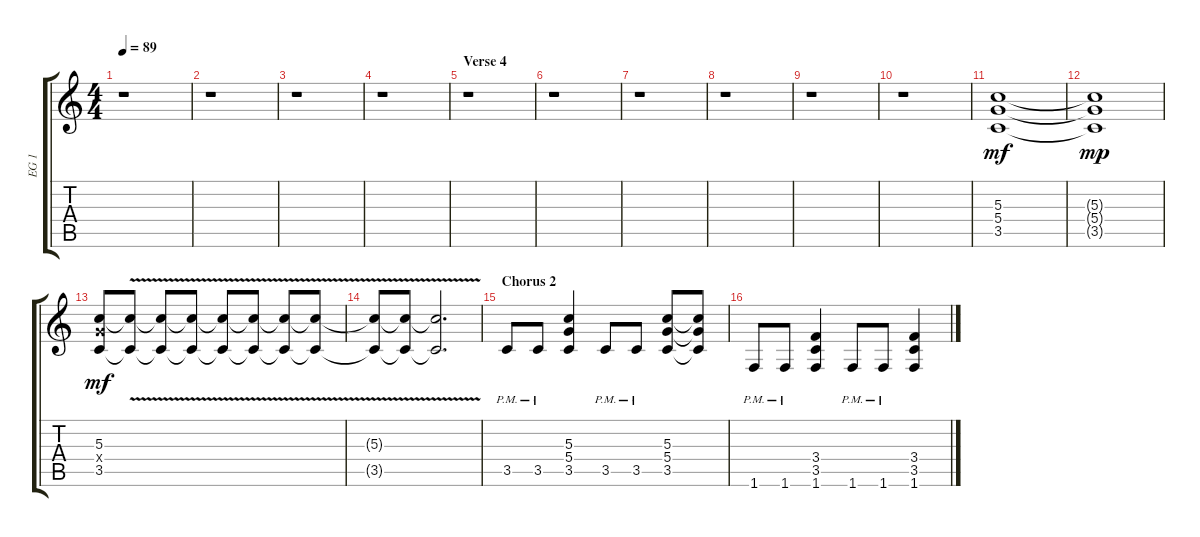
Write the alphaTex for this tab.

\track ("EG 1" "EG 1") {instrument overdrivenguitar}
\staff {score tabs}
\tuning (E4 B3 G3 D3 A2 E2) {hide}
\ts (4 4)
\tempo 89
\clef g2
\ks c
r.1{dy p} |
r.1 |
r.1 |
r.1 |
\section ("" "Verse 4")
r.1 |
r.1 |
r.1 |
r.1 |
r.1 |
r.1 |
(5.3 5.4 3.5).1{dy mf} |
(5.3{t} 5.4{t} 3.5{t}).1{dy mp} |
(5.3 5.4{x} 3.5).8{dy mf} (5.3{v t} 3.5{v t}).8 (5.3{v t} 3.5{v t}).8 (5.3{v t} 3.5{v t}).8 (5.3{v t} 3.5{v t}).8 (5.3{v t} 3.5{v t}).8 (5.3{v t} 3.5{v t}).8 (5.3{v t} 3.5{v t}).8 |
(5.3{v t} 3.5{v t}).8 (5.3{v t} 3.5{v t}).8 (5.3{v t} 3.5{v t}).2{d} |
\section ("" "Chorus 2")
3.5{pm}.8 3.5{pm}.8 (5.3 5.4 3.5).4 3.5{pm}.8 3.5{pm}.8 (5.3 5.4 3.5).8 (5.3{t} 5.4{t} 3.5{t}).8 |
1.6{pm}.8 1.6{pm}.8 (3.4 3.5 1.6).4 1.6{pm}.8 1.6{pm}.8 (3.4 3.5 1.6).4
